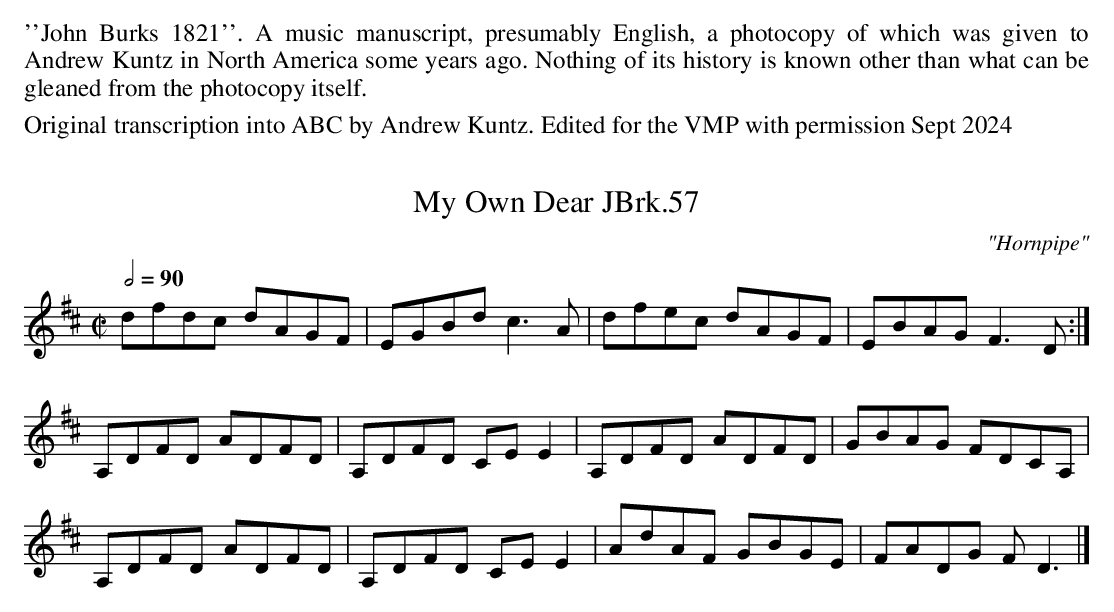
X:1
T:My Own Dear JBrk.57
Q:1/2=90
C:"Hornpipe"
M:C|
L:1/8
K:C
K:D
dfdc dAGF|EGBd c3A|dfec dAGF|EBAG F3D:|
A,DFD ADFD|A,DFD CE E2|A,DFD ADFD|GBAG FDCA,|
A,DFD ADFD|A,DFD CE E2|AdAF GBGE|FADG FD3|]
